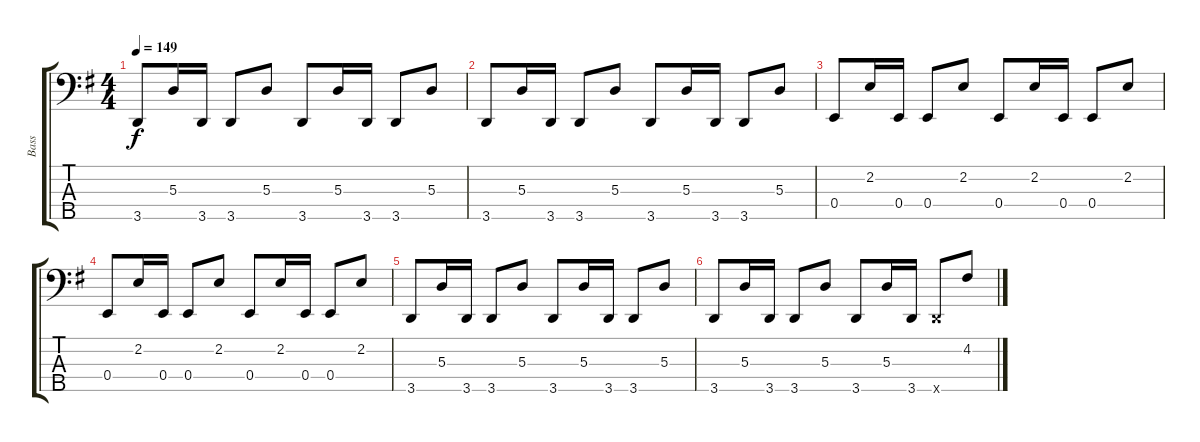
\track ("Bass" "Bass") {instrument electricbassfinger}
\staff {score tabs}
\tuning (G2 D2 A1 E1 B0) {hide}
\ts (4 4)
\tempo 149
\clef f4
\ks eminor
3.5.8{dy f} 5.3.16 3.5.16 3.5.8 5.3.8 3.5.8 5.3.16 3.5.16 3.5.8 5.3.8 |
3.5.8 5.3.16 3.5.16 3.5.8 5.3.8 3.5.8 5.3.16 3.5.16 3.5.8 5.3.8 |
0.4.8 2.2.16 0.4.16 0.4.8 2.2.8 0.4.8 2.2.16 0.4.16 0.4.8 2.2.8 |
0.4.8 2.2.16 0.4.16 0.4.8 2.2.8 0.4.8 2.2.16 0.4.16 0.4.8 2.2.8 |
3.5.8 5.3.16 3.5.16 3.5.8 5.3.8 3.5.8 5.3.16 3.5.16 3.5.8 5.3.8 |
3.5.8 5.3.16 3.5.16 3.5.8 5.3.8 3.5.8 5.3.16 3.5.16 3.5{x}.8 4.2.8
